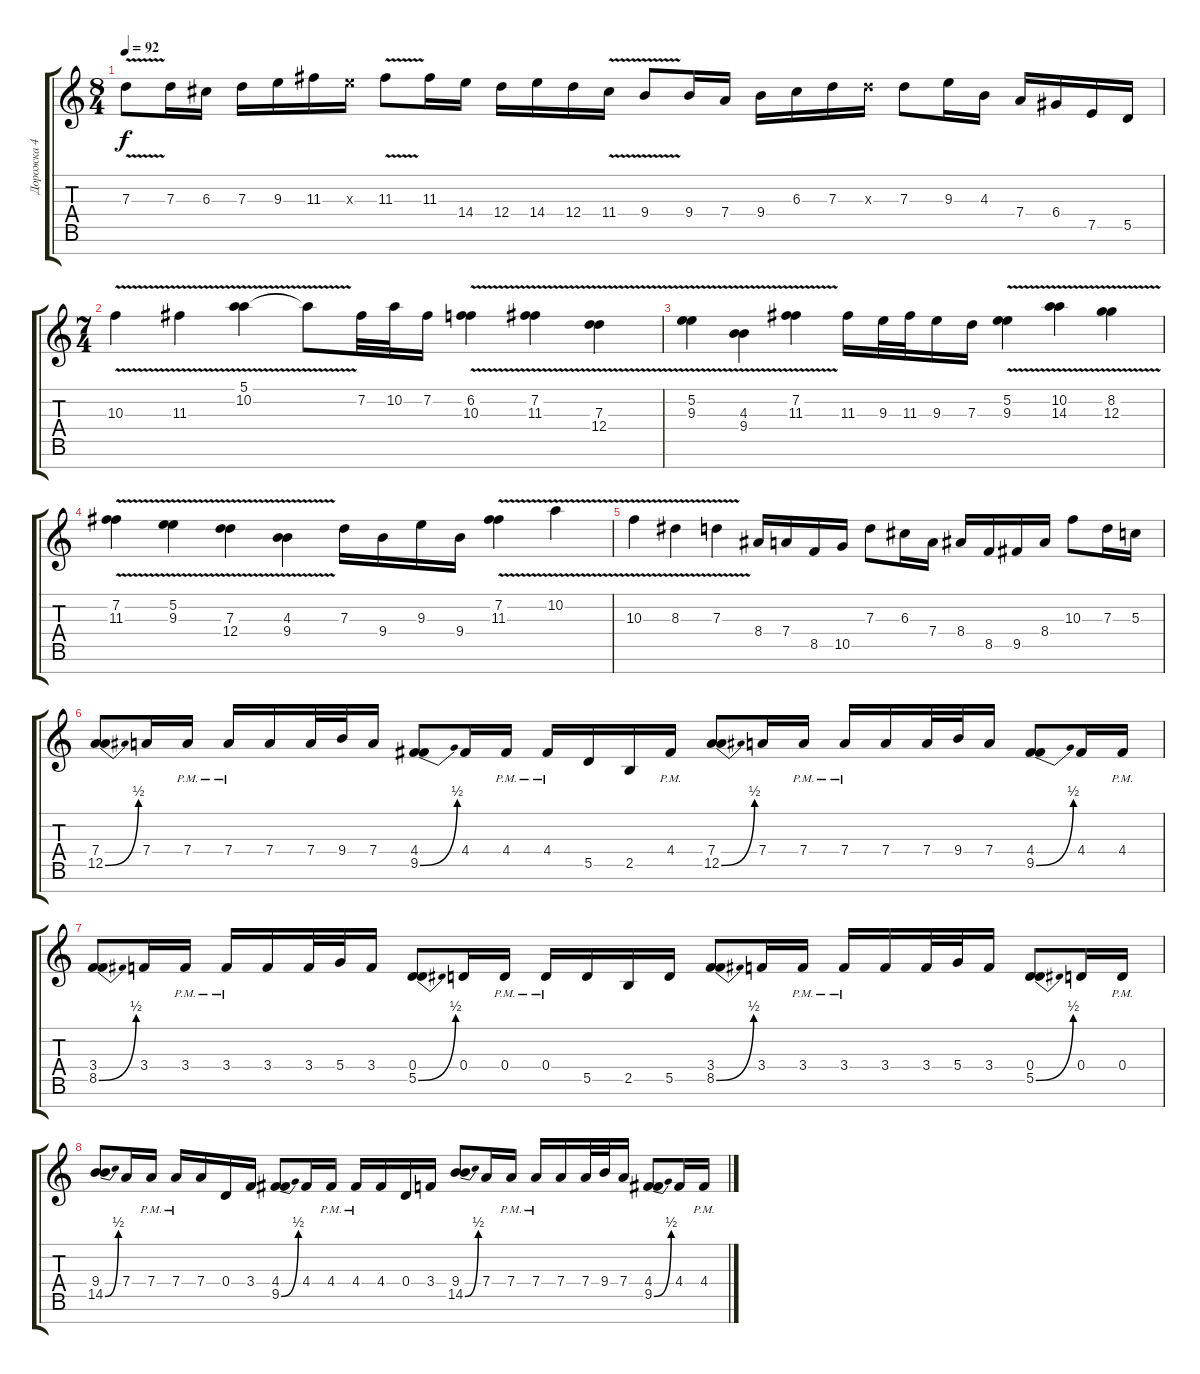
\track ("Дорожка 4" "Дорожка 4") {instrument distortionguitar}
\staff {score tabs}
\tuning (E4 B3 G3 D3 A2 E2 B1) {hide}
\ts (8 4)
\tempo 92
\clef g2
\ks c
7.3{v}.8{dy f} 7.3.16 6.3.16 7.3.16 9.3.16 11.3.16 9.3{x}.16 11.3{v}.8 11.3.16 14.4.16 12.4.16 14.4.16 12.4.16 11.4{v}.16 9.4{v}.8 9.4.16 7.4.16 9.4.16 6.3.16 7.3.16 7.3{x}.16 7.3.8 9.3.16 4.3.16 7.4.16 6.4.16 7.5.16 5.5.16 |
\ts (7 4)
10.3{v}.4 11.3{v}.4 (5.1{v} 10.2).4 5.1{t}.8 7.2.32 10.2.32 7.2.16 (6.2{v} 10.3).4 (7.2{v} 11.3).4 (7.3{v} 12.4).4 |
(5.2{v} 9.3).4 (4.3{v} 9.4).4 (7.2{v} 11.3).4 11.3.16 9.3.32 11.3.32 9.3.16 7.3.16 (5.2{v} 9.3).4 (10.2{v} 14.3).4 (8.2{v} 12.3).4 |
(7.2{v} 11.3).4 (5.2{v} 9.3).4 (7.3{v} 12.4).4 (4.3{v} 9.4).4 7.3.16 9.4.16 9.3.16 9.4.16 (7.2{v} 11.3).4 10.2{v}.4 |
10.3{v}.4 8.3{v}.4 7.3{v}.4 8.4.16 7.4.16 8.5.16 10.5.16 7.3.8 6.3.16 7.4.16 8.4.16 8.5.16 9.5.16 8.4.16 10.3.8 7.3.16 5.3.16 |
(7.4 12.5{be (bend 0 0 60 2)}).8 7.4.16 7.4{pm}.16 7.4{pm}.16 7.4.16 7.4.32 9.4.32 7.4.16 (4.4 9.5{be (bend 0 0 60 2)}).8 4.4.16 4.4{pm}.16 4.4{pm}.16 5.5.16 2.5.16 4.4{pm}.16 (7.4 12.5{be (bend 0 0 60 2)}).8 7.4.16 7.4{pm}.16 7.4{pm}.16 7.4.16 7.4.32 9.4.32 7.4.16 (4.4 9.5{be (bend 0 0 60 2)}).8 4.4.16 4.4{pm}.16 |
(3.4 8.5{be (bend 0 0 60 2)}).8 3.4.16 3.4{pm}.16 3.4{pm}.16 3.4.16 3.4.32 5.4.32 3.4.16 (0.4 5.5{be (bend 0 0 60 2)}).8 0.4.16 0.4{pm}.16 0.4{pm}.16 5.5.16 2.5.16 5.5.16 (3.4 8.5{be (bend 0 0 60 2)}).8 3.4.16 3.4{pm}.16 3.4{pm}.16 3.4.16 3.4.32 5.4.32 3.4.16 (0.4 5.5{be (bend 0 0 60 2)}).8 0.4.16 0.4{pm}.16 |
(9.4 14.5{be (bend 0 0 60 2)}).8 7.4.16 7.4{pm}.16 7.4{pm}.16 7.4.16 0.4.16 3.4.16 (4.4 9.5{be (bend 0 0 60 2)}).8 4.4.16 4.4{pm}.16 4.4{pm}.16 4.4.16 0.4.16 3.4.16 (9.4 14.5{be (bend 0 0 60 2)}).8 7.4.16 7.4{pm}.16 7.4{pm}.16 7.4.16 7.4.32 9.4.32 7.4.16 (4.4 9.5{be (bend 0 0 60 2)}).8 4.4.16 4.4{pm}.16
